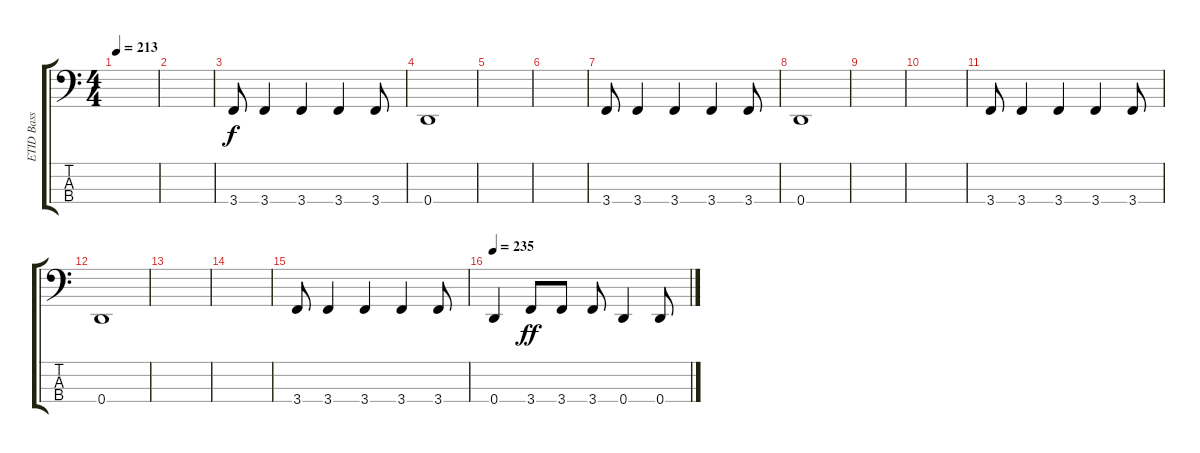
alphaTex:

\track ("ETID Bass" "ETID Bass") {instrument slapbass1}
\staff {score tabs}
\tuning (G2 D2 A1 D1) {hide}
\ts (4 4)
\tempo 213
\clef f4
\ks c
|
|
3.4.8 3.4.4 3.4.4 3.4.4 3.4.8 |
0.4.1 |
|
|
3.4.8 3.4.4 3.4.4 3.4.4 3.4.8 |
0.4.1 |
|
|
3.4.8 3.4.4 3.4.4 3.4.4 3.4.8 |
0.4.1 |
|
|
3.4.8 3.4.4 3.4.4 3.4.4 3.4.8 |
\tempo 235
0.4.4 3.4.8{dy ff} 3.4.8 3.4.8 0.4.4 0.4.8
